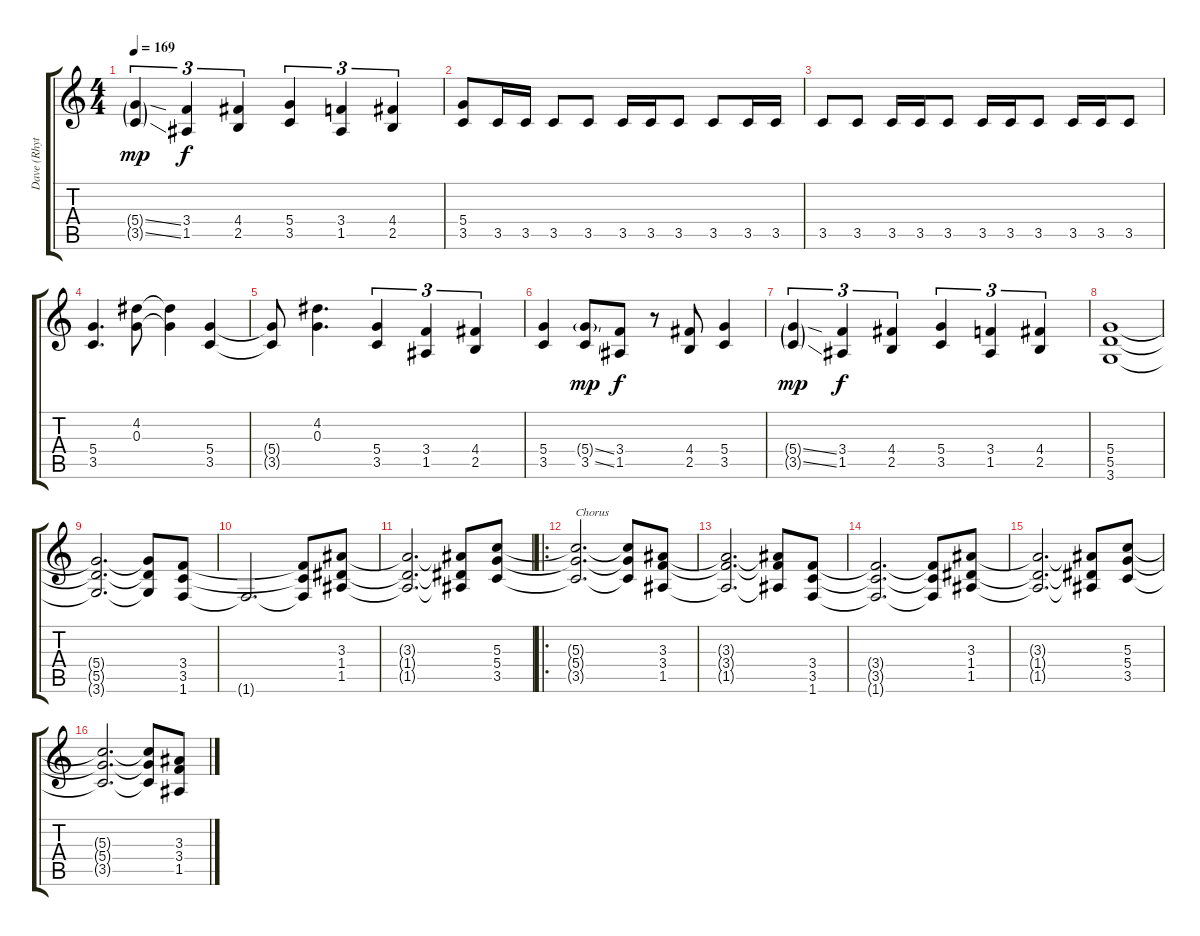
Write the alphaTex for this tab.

\track ("Dave (Rhythm)" "Dave (Rhyt") {instrument distortionguitar}
\staff {score tabs}
\tuning (E4 B3 G3 D3 A2 E2) {hide}
\ts (4 4)
\tempo 169
\clef g2
\ks c
(5.4{ss g} 3.5{ss g}).4{tu (3 2) dy mp} (3.4 1.5).4{tu (3 2) dy f} (4.4 2.5).4{tu (3 2)} (5.4 3.5).4{tu (3 2)} (3.4 1.5).4{tu (3 2)} (4.4 2.5).4{tu (3 2)} |
(5.4 3.5).8 3.5.16 3.5.16 3.5.8 3.5.8 3.5.16 3.5.16 3.5.8 3.5.8 3.5.16 3.5.16 |
3.5.8 3.5.8 3.5.16 3.5.16 3.5.8 3.5.16 3.5.16 3.5.8 3.5.16 3.5.16 3.5.8 |
(5.4 3.5).4{d} (4.2 0.3).8 (4.2{t} 0.3{t}).4 (5.4 3.5).4 |
(5.4{t} 3.5{t}).8 (4.2 0.3).4{d} (5.4 3.5).4{tu (3 2)} (3.4 1.5).4{tu (3 2)} (4.4 2.5).4{tu (3 2)} |
(5.4 3.5).4 (5.4{ss g} 3.5{ss}).8{dy mp} (3.4 1.5).8{dy f} r.8 (4.4 2.5).8 (5.4 3.5).4 |
(5.4{ss g} 3.5{ss g}).4{tu (3 2) dy mp} (3.4 1.5).4{tu (3 2) dy f} (4.4 2.5).4{tu (3 2)} (5.4 3.5).4{tu (3 2)} (3.4 1.5).4{tu (3 2)} (4.4 2.5).4{tu (3 2)} |
(5.4 5.5 3.6).1 |
(5.4{t} 5.5{t} 3.6{t}).2{d} (5.4{t} 5.5{t} 3.6{t}).8 (3.4 3.5 1.6).8 |
1.6{t}.2{d} (3.4{t} 3.5{t} 1.6{t}).8 (3.3 1.4 1.5).8 |
(3.3{t} 1.4{t} 1.5{t}).2{d} (3.3{t} 1.4{t} 1.5{t}).8 (5.3 5.4 3.5).8 |
\ro
(5.3{t} 5.4{t} 3.5{t}).2{d txt "Chorus"} (5.3{t} 5.4{t} 3.5{t}).8 (3.3 3.4 1.5).8 |
(3.3{t} 3.4{t} 1.5{t}).2{d} (3.3{t} 3.4{t} 1.5{t}).8 (3.4 3.5 1.6).8 |
(3.4{t} 3.5{t} 1.6{t}).2{d} (3.4{t} 3.5{t} 1.6{t}).8 (3.3 1.4 1.5).8 |
(3.3{t} 1.4{t} 1.5{t}).2{d} (3.3{t} 1.4{t} 1.5{t}).8 (5.3 5.4 3.5).8 |
(5.3{t} 5.4{t} 3.5{t}).2{d} (5.3{t} 5.4{t} 3.5{t}).8 (3.3 3.4 1.5).8
